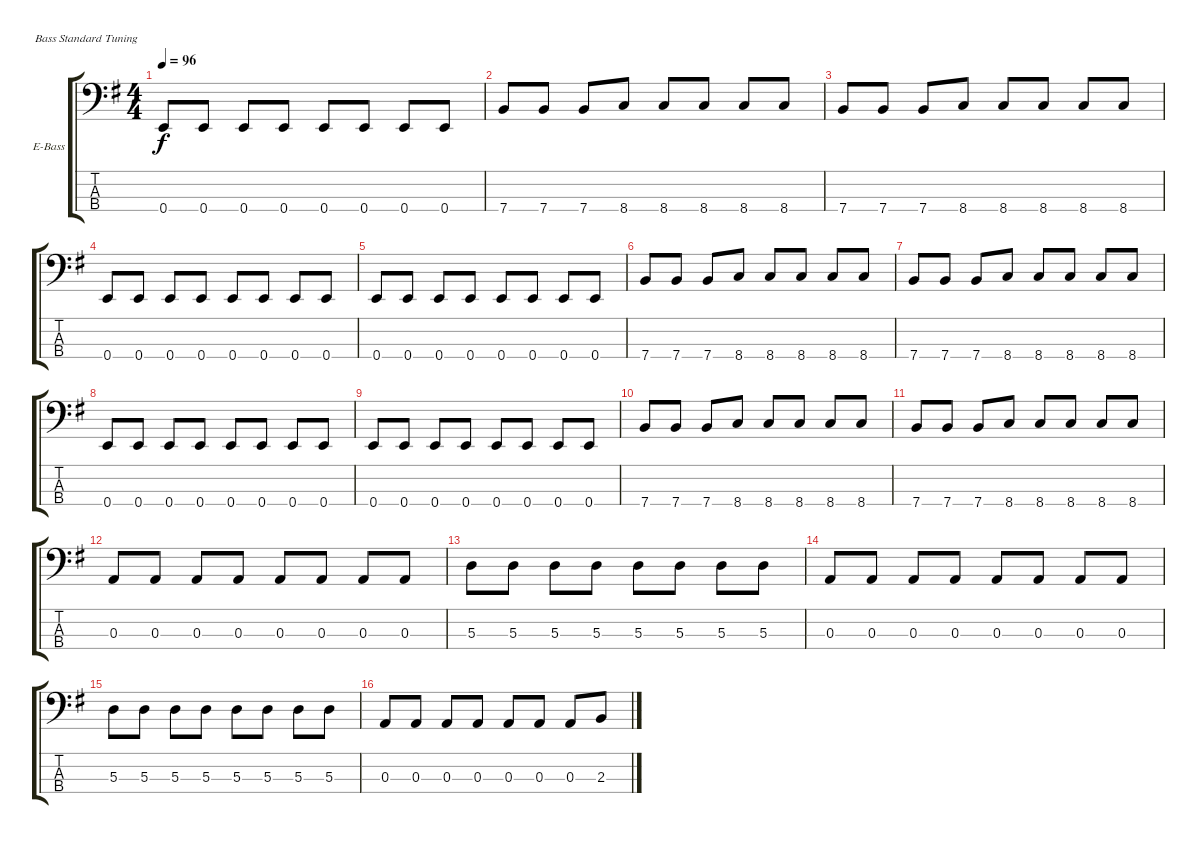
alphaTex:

\bracketExtendMode groupsimilarinstruments
\firstSystemTrackNameOrientation horizontal
\otherSystemsTrackNameOrientation horizontal
\track ("Bass" "E-Bass") {instrument electricbassfinger}
\staff {score tabs}
\tuning (G2 D2 A1 E1)
\ts (4 4)
\tempo 96
\clef f4
\ks eminor
0.4.8{dy f} 0.4.8 0.4.8 0.4.8 0.4.8 0.4.8 0.4.8 0.4.8 |
7.4.8 7.4.8 7.4.8 8.4.8 8.4.8 8.4.8 8.4.8 8.4.8 |
7.4.8 7.4.8 7.4.8 8.4.8 8.4.8 8.4.8 8.4.8 8.4.8 |
0.4.8 0.4.8 0.4.8 0.4.8 0.4.8 0.4.8 0.4.8 0.4.8 |
0.4.8 0.4.8 0.4.8 0.4.8 0.4.8 0.4.8 0.4.8 0.4.8 |
7.4.8 7.4.8 7.4.8 8.4.8 8.4.8 8.4.8 8.4.8 8.4.8 |
7.4.8 7.4.8 7.4.8 8.4.8 8.4.8 8.4.8 8.4.8 8.4.8 |
0.4.8 0.4.8 0.4.8 0.4.8 0.4.8 0.4.8 0.4.8 0.4.8 |
0.4.8 0.4.8 0.4.8 0.4.8 0.4.8 0.4.8 0.4.8 0.4.8 |
7.4.8 7.4.8 7.4.8 8.4.8 8.4.8 8.4.8 8.4.8 8.4.8 |
7.4.8 7.4.8 7.4.8 8.4.8 8.4.8 8.4.8 8.4.8 8.4.8 |
0.3.8 0.3.8 0.3.8 0.3.8 0.3.8 0.3.8 0.3.8 0.3.8 |
5.3.8 5.3.8 5.3.8 5.3.8 5.3.8 5.3.8 5.3.8 5.3.8 |
0.3.8 0.3.8 0.3.8 0.3.8 0.3.8 0.3.8 0.3.8 0.3.8 |
5.3.8 5.3.8 5.3.8 5.3.8 5.3.8 5.3.8 5.3.8 5.3.8 |
0.3.8 0.3.8 0.3.8 0.3.8 0.3.8 0.3.8 0.3.8 2.3.8
